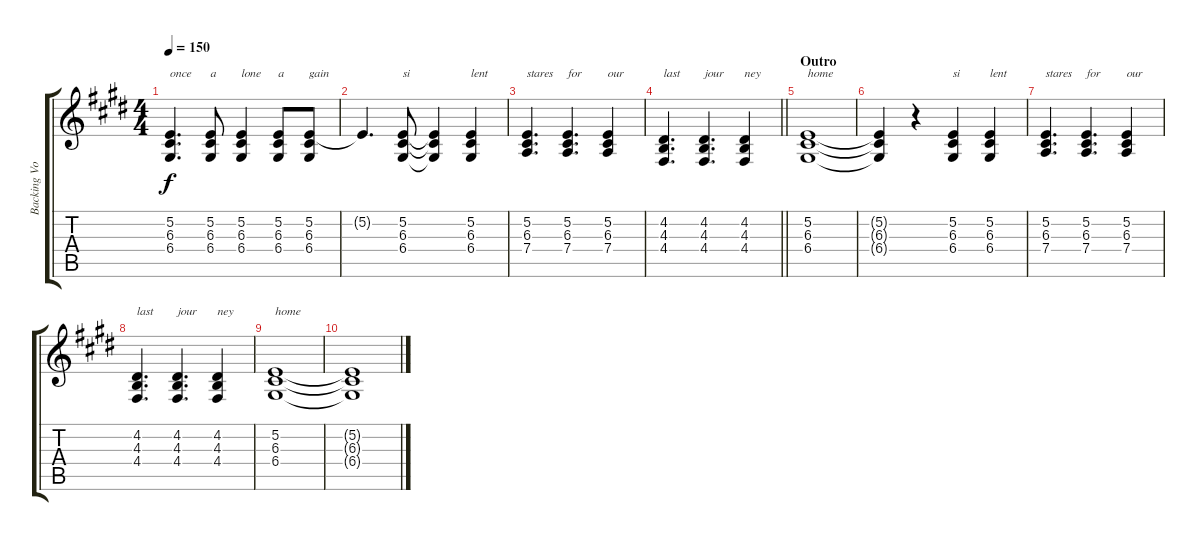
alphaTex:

\track ("Backing Vocals" "Backing Vo") {instrument choiraahs}
\staff {score tabs}
\tuning (E4 B3 G3 D3 A2 E2) {hide}
\ts (4 4)
\tempo 150
\clef g2
\ks c#minor
(5.2 6.3 6.4).4{d txt "once" dy f} (5.2 6.3 6.4).8{txt "a"} (5.2 6.3 6.4).4{txt "lone"} (5.2 6.3 6.4).8{txt "a"} (5.2 6.3 6.4).8{txt "gain"} |
5.2{t}.4{d} (5.2 6.3 6.4).8{txt "si"} (5.2{t} 6.3{t} 6.4{t}).4 (5.2 6.3 6.4).4{txt "lent"} |
(5.2 6.3 7.4).4{d txt "stares"} (5.2 6.3 7.4).4{d txt "for"} (5.2 6.3 7.4).4{txt "our"} |
\barLineRight lightlight
(4.2 4.3 4.4).4{d txt "last"} (4.2 4.3 4.4).4{d txt "jour"} (4.2 4.3 4.4).4{txt "ney"} |
\section ("" "Outro")
(5.2 6.3 6.4).1{txt "home"} |
(5.2{t} 6.3{t} 6.4{t}).4 r.4 (5.2 6.3 6.4).4{txt "si"} (5.2 6.3 6.4).4{txt "lent"} |
(5.2 6.3 7.4).4{d txt "stares"} (5.2 6.3 7.4).4{d txt "for"} (5.2 6.3 7.4).4{txt "our"} |
(4.2 4.3 4.4).4{d txt "last"} (4.2 4.3 4.4).4{d txt "jour"} (4.2 4.3 4.4).4{txt "ney"} |
(5.2 6.3 6.4).1{txt "home"} |
(5.2{t} 6.3{t} 6.4{t}).1
